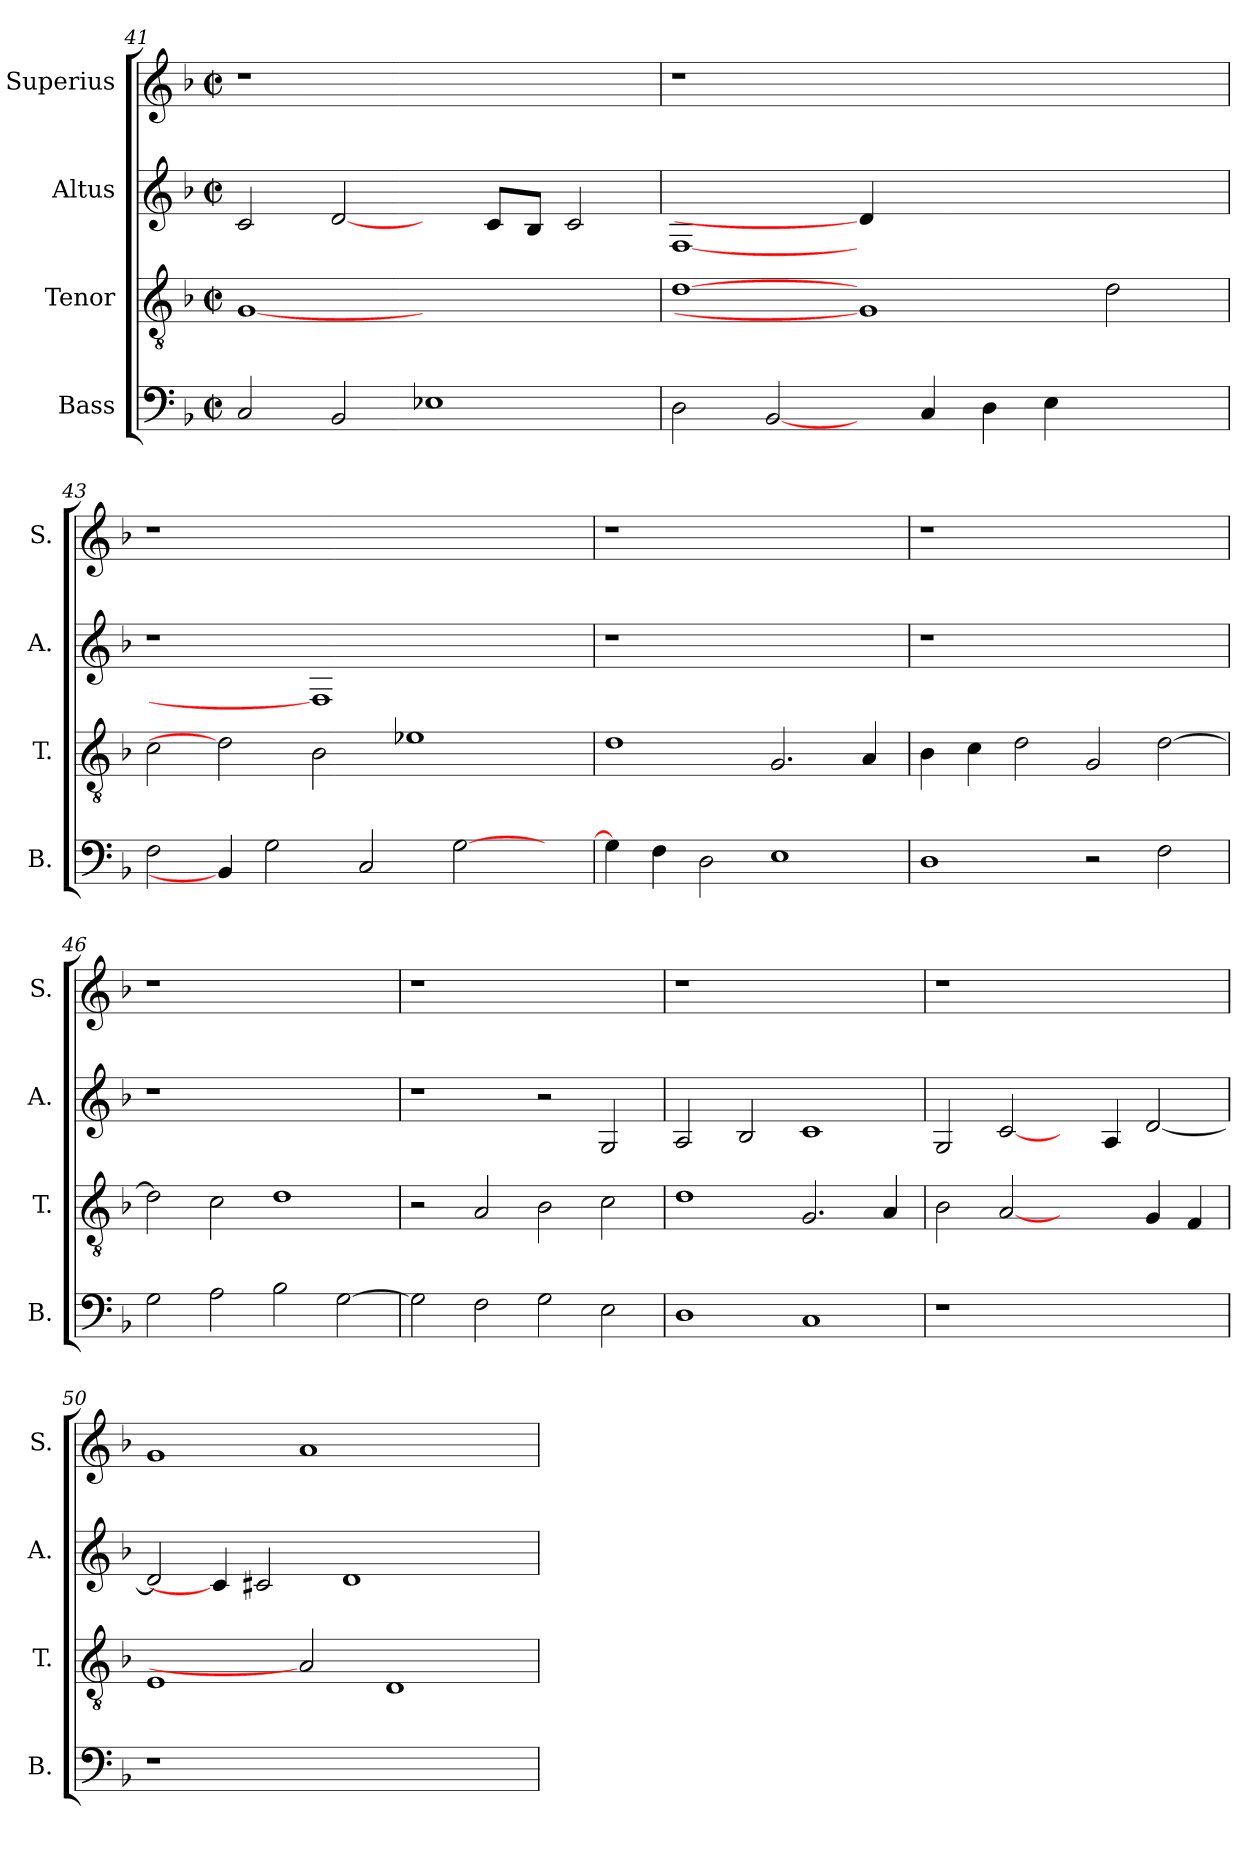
**kern	**kern	**kern	**kern
*part4	*part3	*part2	*part1
*staff4	*staff3	*staff2	*staff1
*I"Bass	*I"Tenor	*I"Altus	*I"Superius
*I'B.	*I'T.	*I'A.	*I'S.
*clefF4	*clefGv2	*clefG2	*clefG2
*	*ITrd7c12	*	*
*k[b-]	*k[b-]	*k[b-]	*k[b-]
*F:	*F:	*F:	*F:
*M2/2	*M2/2	*M2/2	*M2/2
*met(c|)	*met(c|)	*met(c|)	*met(c|)
=41	=41	=41	=41
!	!	!	!LO:N:vis=1
2Ci/	[1GGi	2ci/	1r
2BB-i/	.	[2di/	.
1E-Xi	1ryy	4ryy	1ryy
.	.	8ci/L	.
.	.	8B-i/J	.
.	.	2ci/	.
=42	=42	=42	=42
!	!	!	!LO:N:vis=1
2Di\	[1Di	[1Fi	1r
[2BB-i/	.	.	.
4ryy	1GGi]	4di/]	1.ryy
4Ci/	.	1ryy	.
4Di\	.	.	.
4Ei\	.	.	.
2ryy	2Di\	.	.
.	.	4ryy	.
!!LO:PB:g=z
=43	=43	=43	=43
!	!	!LO:N:vis=1	!LO:N:vis=1
2Fi\	2Ci\	1r	1r
4BB-i/]	2Di]	.	.
2Gi\	.	.	.
.	2BB-i\	1Fi]	1.ryy
2Ci/	.	.	.
.	1E-Xi	.	.
[>2Gi\	.	.	.
.	.	2ryy	.
4ryy	.	.	.
=44	=44	=44	=44
!	!	!LO:N:vis=1	!LO:N:vis=1
4Gi\]	1Di	1r	1r
4Fi\	.	.	.
2Di\	.	.	.
1Ei	2.GGi/	1ryy	1ryy
.	4AAi/	.	.
=45	=45	=45	=45
!	!	!LO:N:vis=1	!LO:N:vis=1
1Di	4BB-i\	1r	1r
.	4Ci\	.	.
.	2Di\	.	.
2r	2GGi/	1ryy	1ryy
2Fi\	[>2Di\	.	.
=46	=46	=46	=46
!	!	!LO:N:vis=1	!LO:N:vis=1
2Gi\	2Di\]	1r	1r
2Ai\	2Ci\	.	.
2B-i\	1Di	1ryy	1ryy
[>2Gi\	.	.	.
=47	=47	=47	=47
!	!	!	!LO:N:vis=1
2Gi\]	2r	1r	1r
2Fi\	2AAi/	.	.
2Gi\	2BB-i\	2r	1ryy
2Ei\	2Ci\	2Gi/	.
!!LO:LB:g=z
=48	=48	=48	=48
!	!	!	!LO:N:vis=1
1Di	1Di	2Ai/	1r
.	.	2B-i/	.
1Ci	2.GGi/	1ci	1ryy
.	4AAi/	.	.
=49	=49	=49	=49
!LO:N:vis=1	!	!	!LO:N:vis=1
1r	2BB-i\	2Gi/	1r
.	[2AAi	[2ci/	.
1ryy	2ryy	4ryy	1ryy
.	.	4Ai/	.
.	4GGi/	[<2di/	.
.	4FFi/	.	.
=50	=50	=50	=50
!LO:N:vis=1	!	!	!
1r	1EEi	2di/]	1gi
.	.	4ci/]	.
.	.	2c#Xi/	.
1.ryy	2AAi]	.	1ai
.	.	1di	.
.	1DDi	.	.
.	.	.	2ryy
.	.	4ryy	.
=	=	=	=
*-	*-	*-	*-
